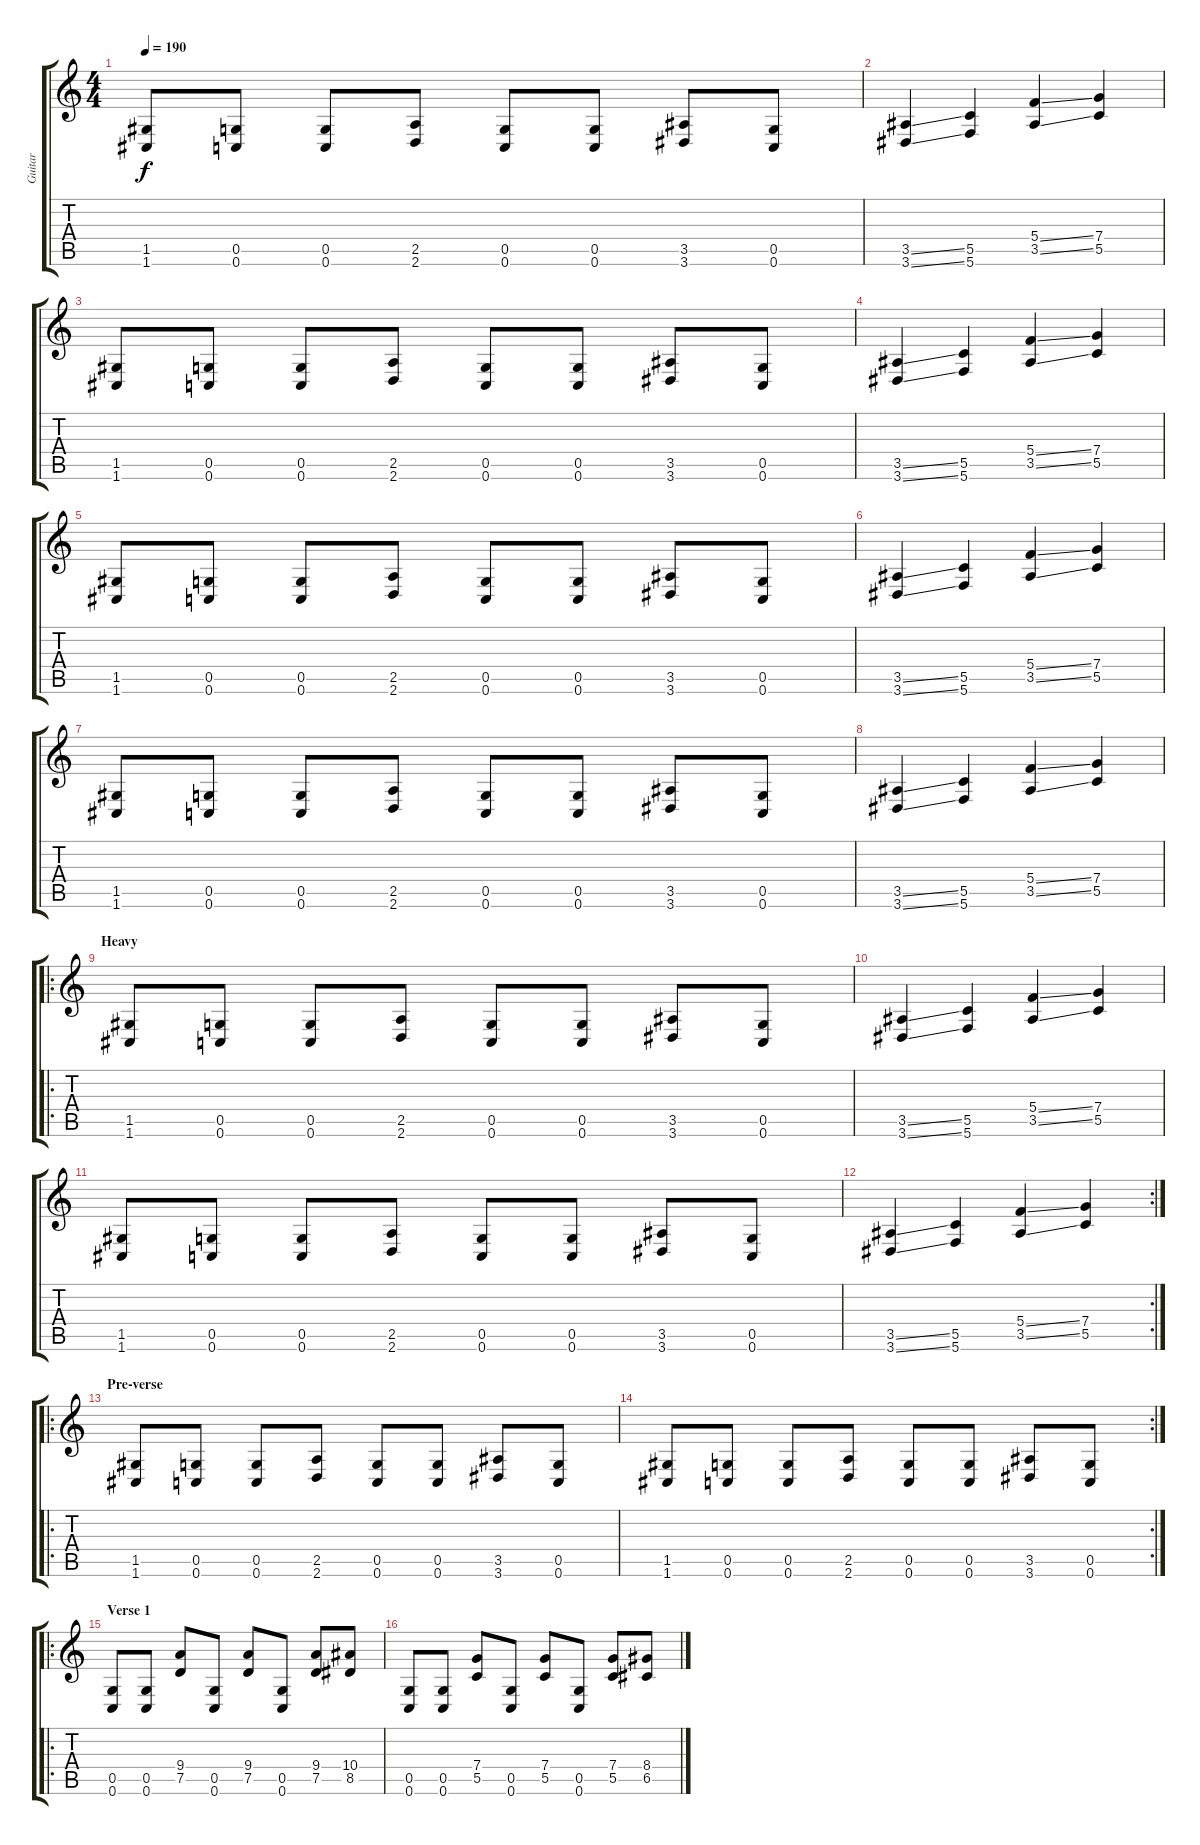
\track ("Guitar" "Guitar") {instrument distortionguitar}
\staff {score tabs}
\tuning (D4 A3 F3 C3 G2 C2) {hide}
\ts (4 4)
\tempo 190
\clef g2
\ks c
(1.5 1.6).8{dy f} (0.5 0.6).8 (0.5 0.6).8 (2.5 2.6).8 (0.5 0.6).8 (0.5 0.6).8 (3.5 3.6).8 (0.5 0.6).8 |
(3.5{ss} 3.6{ss}).4 (5.5 5.6).4 (5.4{ss} 3.5{ss}).4 (7.4 5.5).4 |
(1.5 1.6).8 (0.5 0.6).8 (0.5 0.6).8 (2.5 2.6).8 (0.5 0.6).8 (0.5 0.6).8 (3.5 3.6).8 (0.5 0.6).8 |
(3.5{ss} 3.6{ss}).4 (5.5 5.6).4 (5.4{ss} 3.5{ss}).4 (7.4 5.5).4 |
(1.5 1.6).8 (0.5 0.6).8 (0.5 0.6).8 (2.5 2.6).8 (0.5 0.6).8 (0.5 0.6).8 (3.5 3.6).8 (0.5 0.6).8 |
(3.5{ss} 3.6{ss}).4 (5.5 5.6).4 (5.4{ss} 3.5{ss}).4 (7.4 5.5).4 |
(1.5 1.6).8 (0.5 0.6).8 (0.5 0.6).8 (2.5 2.6).8 (0.5 0.6).8 (0.5 0.6).8 (3.5 3.6).8 (0.5 0.6).8 |
(3.5{ss} 3.6{ss}).4 (5.5 5.6).4 (5.4{ss} 3.5{ss}).4 (7.4 5.5).4 |
\ro
\section ("" "Heavy")
(1.5 1.6).8 (0.5 0.6).8 (0.5 0.6).8 (2.5 2.6).8 (0.5 0.6).8 (0.5 0.6).8 (3.5 3.6).8 (0.5 0.6).8 |
(3.5{ss} 3.6{ss}).4 (5.5 5.6).4 (5.4{ss} 3.5{ss}).4 (7.4 5.5).4 |
(1.5 1.6).8 (0.5 0.6).8 (0.5 0.6).8 (2.5 2.6).8 (0.5 0.6).8 (0.5 0.6).8 (3.5 3.6).8 (0.5 0.6).8 |
\rc 2
(3.5{ss} 3.6{ss}).4 (5.5 5.6).4 (5.4{ss} 3.5{ss}).4 (7.4 5.5).4 |
\ro
\section ("" "Pre-verse")
(1.5 1.6).8 (0.5 0.6).8 (0.5 0.6).8 (2.5 2.6).8 (0.5 0.6).8 (0.5 0.6).8 (3.5 3.6).8 (0.5 0.6).8 |
\rc 2
(1.5 1.6).8 (0.5 0.6).8 (0.5 0.6).8 (2.5 2.6).8 (0.5 0.6).8 (0.5 0.6).8 (3.5 3.6).8 (0.5 0.6).8 |
\ro
\section ("" "Verse 1")
(0.5 0.6).8 (0.5 0.6).8 (9.4 7.5).8 (0.5 0.6).8 (9.4 7.5).8 (0.5 0.6).8 (9.4 7.5).8 (10.4 8.5).8 |
(0.5 0.6).8 (0.5 0.6).8 (7.4 5.5).8 (0.5 0.6).8 (7.4 5.5).8 (0.5 0.6).8 (7.4 5.5).8 (8.4 6.5).8
